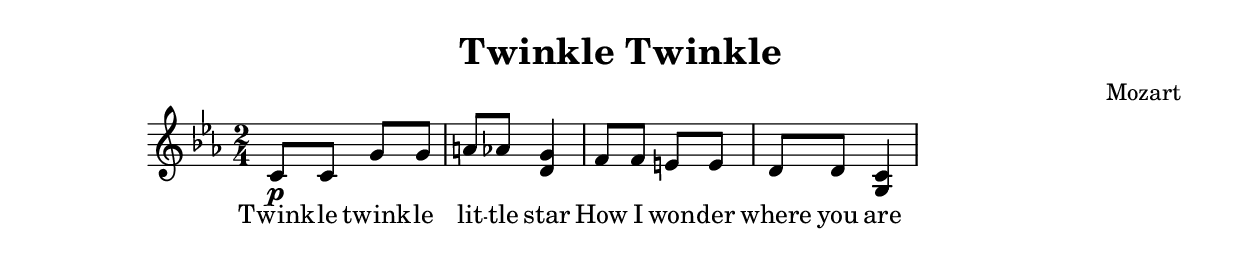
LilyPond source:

\header {
  title = "Twinkle Twinkle"
  composer = "Mozart"
}

\relative c' {
\time 2/4
\key c \minor
  c8\p c g' g
  a aes <g d>4
  f8 f e e
  d d <c g>4
}

\addlyrics {
  Twink -- le twink -- le lit -- tle star
  How I won -- der where you are
}
